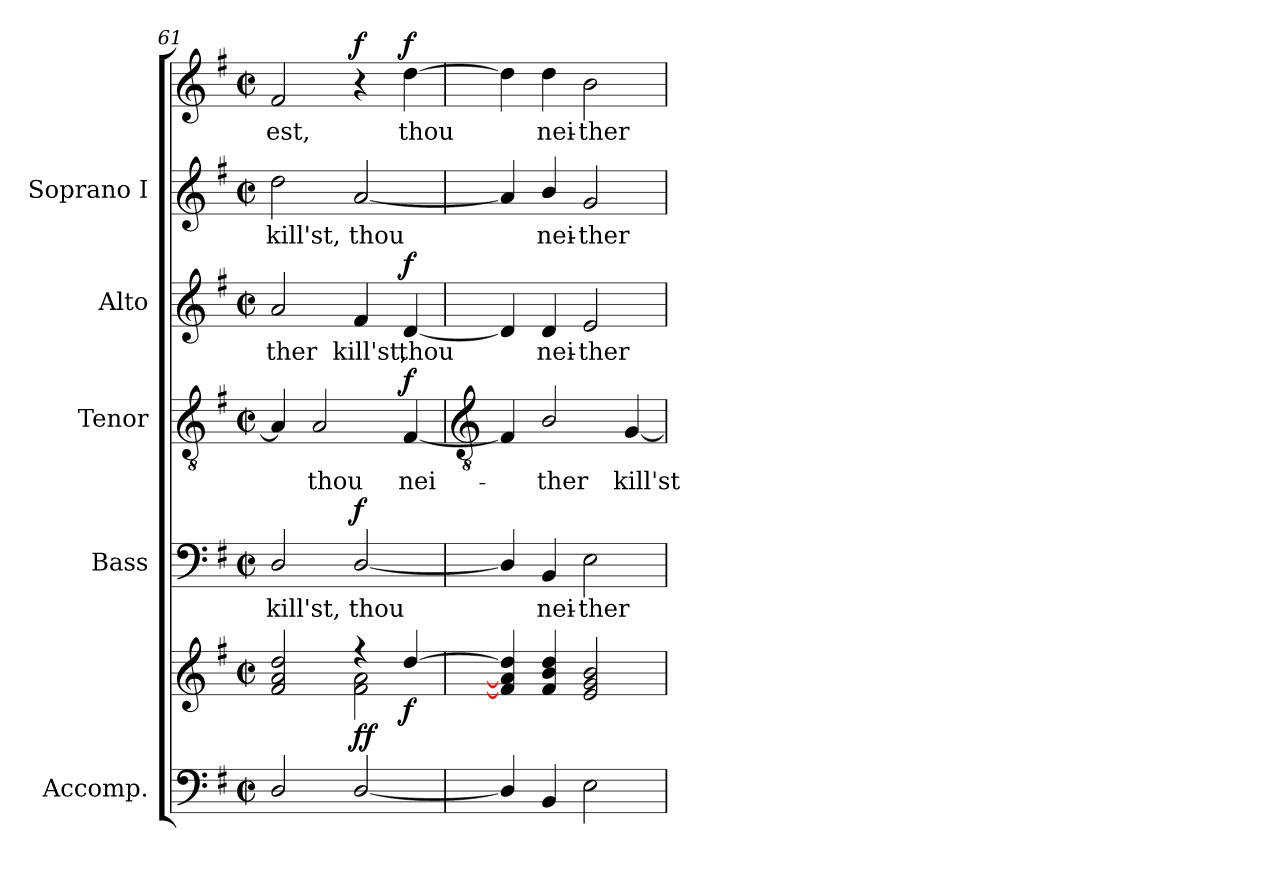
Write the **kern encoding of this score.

**kern	**kern	**dynam	**kern	**text	**dynam	**kern	**text	**dynam	**kern	**text	**dynam	**kern	**text	**kern	**text	**dynam
*part5	*part5	*part5	*part4	*part4	*part4	*part3	*part3	*part3	*part2	*part2	*part2	*part1	*part1	*part1	*part1	*part1
*staff7	*staff6	*staff6/7	*staff5	*staff5	*staff5	*staff4	*staff4	*staff4	*staff3	*staff3	*staff3	*staff2	*staff2	*staff1	*staff1	*staff1/2
*I"Accomp.	*	*	*I"Bass	*	*	*I"Tenor	*	*	*I"Alto	*	*	*I"Soprano I	*	*	*	*
*	*	*	*I'B	*	*	*I'T	*	*	*I'A	*	*	*I'S	*	*	*	*
*clefF4	*clefG2	*	*clefF4	*	*	*clefGv2	*	*	*clefG2	*	*	*clefG2	*	*clefG2	*	*
*k[f#]	*k[f#]	*	*k[f#]	*	*	*k[f#]	*	*	*k[f#]	*	*	*k[f#]	*	*k[f#]	*	*
*G:	*G:	*	*G:	*	*	*G:	*	*	*G:	*	*	*G:	*	*G:	*	*
*M2/2	*M2/2	*	*M2/2	*	*	*M2/2	*	*	*M2/2	*	*	*M2/2	*	*M2/2	*	*
*met(c|)	*met(c|)	*	*met(c|)	*	*	*met(c|)	*	*	*met(c|)	*	*	*met(c|)	*	*met(c|)	*	*
=61	=61	=61	=61	=61	=61	=61	=61	=61	=61	=61	=61	=61	=61	=61	=61	=61
*^	*^	*	*	*	*	*	*	*	*	*	*	*	*	*	*	*
!	!	!	!	!	!	!LO:LY:b	!	!	!	!	!	!LO:LY:b	!	!	!LO:LY:b	!	!LO:LY:b	!
1ryy	2D/	2f#/ 2a/ 2dd/	2ryy	.	2D/	kill'st,	.	4A]	.	.	2a	-ther	.	2dd	kill'st,	2f#	est,	.
!	!	!	!	!	!	!	!	!	!LO:LY:b	!	!	!	!	!	!	!	!	!
.	.	.	.	.	.	.	.	2A	thou	.	.	.	.	.	.	.	.	.
!	!	!	!	!LO:DY:a=2	!	!LO:LY:b	!	!	!	!	!	!LO:LY:b	!	!	!LO:LY:b	!	!	!
!	!	!	!	!LO:DY:n=1:b	!	!	!LO:DY:b	!	!	!	!	!	!	!	!	!	!	!LO:DY:b=2
.	[2D/	4r	2f#\ 2a\	f f	[2D/	thou	f	.	.	.	4f#	kill'st,	.	[2a	thou	4r	.	f
!	!	!	!	!LO:DY:n=2:b	!	!	!	!	!LO:LY:b	!LO:DY:b	!	!LO:LY:b	!LO:DY:b	!	!	!	!LO:LY:b	!LO:DY:b
.	.	[4dd/	.	f	.	.	.	[4F#	nei-	f	[4d	thou	f	.	.	[4dd	thou	f
*v	*v	*	*	*	*	*	*	*	*	*	*	*	*	*	*	*	*	*
!!LO:LB:g=z
=62	=62	=62	=62	=62	=62	=62	=62	=62	=62	=62	=62	=62	=62	=62	=62	=62	=62
*	*	*	*	*	*	*	*clefGv2	*	*	*	*	*	*	*	*	*	*
4D/]	4f#/] 4a/] 4dd/]	1ryy	.	4D/]	.	.	4F#]	.	.	4d]	.	.	4a]	.	4dd]	.	.
!	!	!	!	!	!LO:LY:b	!	!	!LO:LY:b	!	!	!LO:LY:b	!	!	!LO:LY:b	!	!LO:LY:b	!
4BB	4f#/ 4b/ 4dd/	.	.	4BB	nei-	.	2B/	ther	.	4d	nei-	.	4b/	nei-	4dd	nei-	.
!	!	!	!	!	!LO:LY:b	!	!	!	!	!	!LO:LY:b	!	!	!LO:LY:b	!	!LO:LY:b	!
2E	2e/ 2g/ 2b/	.	.	2E	-ther	.	.	.	.	2e	-ther	.	2g	-ther	2b	-ther	.
!	!	!	!	!	!	!	!	!LO:LY:b	!	!	!	!	!	!	!	!	!
.	.	.	.	.	.	.	[4G	kill'st	.	.	.	.	.	.	.	.	.
*	*v	*v	*	*	*	*	*	*	*	*	*	*	*	*	*	*	*
=	=	=	=	=	=	=	=	=	=	=	=	=	=	=	=	=
*-	*-	*-	*-	*-	*-	*-	*-	*-	*-	*-	*-	*-	*-	*-	*-	*-
